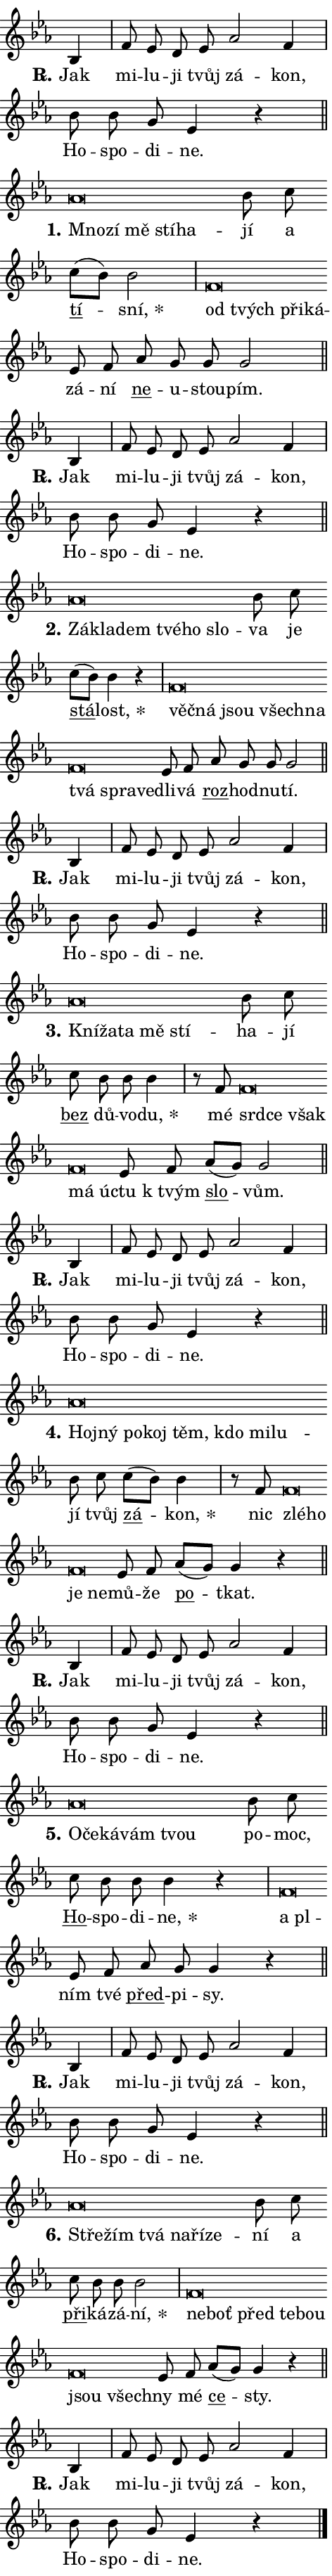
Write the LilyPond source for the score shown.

\version "2.24.0"
\header { tagline = "" }
\paper {
  indent = 0\cm
  top-margin = 0\cm
  right-margin = 0.13\cm % to fit lyric hyphens
  bottom-margin = 0\cm
  left-margin = 0\cm
  paper-width = 8\cm
  page-breaking = #ly:one-page-breaking
  system-system-spacing.basic-distance = #11
  score-system-spacing.basic-distance = #11
  ragged-last = ##f
}


%% Author: Thomas Morley
%% https://lists.gnu.org/archive/html/lilypond-user/2020-05/msg00002.html
#(define (line-position grob)
"Returns position of @var[grob} in current system:
   @code{'start}, if at first time-step
   @code{'end}, if at last time-step
   @code{'middle} otherwise
"
  (let* ((col (ly:item-get-column grob))
         (ln (ly:grob-object col 'left-neighbor))
         (rn (ly:grob-object col 'right-neighbor))
         (col-to-check-left (if (ly:grob? ln) ln col))
         (col-to-check-right (if (ly:grob? rn) rn col))
         (break-dir-left
           (and
             (ly:grob-property col-to-check-left 'non-musical #f)
             (ly:item-break-dir col-to-check-left)))
         (break-dir-right
           (and
             (ly:grob-property col-to-check-right 'non-musical #f)
             (ly:item-break-dir col-to-check-right))))
        (cond ((eqv? 1 break-dir-left) 'start)
              ((eqv? -1 break-dir-right) 'end)
              (else 'middle))))

#(define (tranparent-at-line-position vctor)
  (lambda (grob)
  "Relying on @code{line-position} select the relevant enry from @var{vctor}.
Used to determine transparency,"
    (case (line-position grob)
      ((end) (not (vector-ref vctor 0)))
      ((middle) (not (vector-ref vctor 1)))
      ((start) (not (vector-ref vctor 2))))))

noteHeadBreakVisibility =
#(define-music-function (break-visibility)(vector?)
"Makes @code{NoteHead}s transparent relying on @var{break-visibility}"
#{
  \override NoteHead.transparent =
    #(tranparent-at-line-position break-visibility)
#})

#(define delete-ledgers-for-transparent-note-heads
  (lambda (grob)
    "Reads whether a @code{NoteHead} is transparent.
If so this @code{NoteHead} is removed from @code{'note-heads} from
@var{grob}, which is supposed to be @code{LedgerLineSpanner}.
As a result ledgers are not printed for this @code{NoteHead}"
    (let* ((nhds-array (ly:grob-object grob 'note-heads))
           (nhds-list
             (if (ly:grob-array? nhds-array)
                 (ly:grob-array->list nhds-array)
                 '()))
           ;; Relies on the transparent-property being done before
           ;; Staff.LedgerLineSpanner.after-line-breaking is executed.
           ;; This is fragile ...
           (to-keep
             (remove
               (lambda (nhd)
                 (ly:grob-property nhd 'transparent #f))
               nhds-list)))
      ;; TODO find a better method to iterate over grob-arrays, similiar
      ;; to filter/remove etc for lists
      ;; For now rebuilt from scratch
      (set! (ly:grob-object grob 'note-heads)  '())
      (for-each
        (lambda (nhd)
          (ly:pointer-group-interface::add-grob grob 'note-heads nhd))
        to-keep))))

squashNotes = {
  \override NoteHead.X-extent = #'(-0.2 . 0.2)
  \override NoteHead.Y-extent = #'(-0.75 . 0)
  \override NoteHead.stencil =
    #(lambda (grob)
       (let ((pos (ly:grob-property grob 'staff-position)))
         (begin
           (if (< pos -7) (display "ERROR: Lower brevis then expected\n") (display ""))
           (if (<= pos -6) ly:text-interface::print ly:note-head::print))))
}
unSquashNotes = {
  \revert NoteHead.X-extent
  \revert NoteHead.Y-extent
  \revert NoteHead.stencil
}

hideNotes = \noteHeadBreakVisibility #begin-of-line-visible
unHideNotes = \noteHeadBreakVisibility #all-visible

% work-around for resetting accidentals
% https://lilypond.org/doc/v2.23/Documentation/notation/displaying-rhythms#unmetered-music
cadenzaMeasure = {
  \cadenzaOff
  \partial 1024 s1024
  \cadenzaOn
}

#(define-markup-command (accent layout props text) (markup?)
  "Underline accented syllable"
  (interpret-markup layout props
    #{\markup \override #'(offset . 4.3) \underline { #text }#}))

responsum = \markup \concat {
  "R" \hspace #-1.05 \path #0.1 #'((moveto 0 0.07) (lineto 0.9 0.8)) \hspace #0.05 "."
}

spaceSize = #0.6828661417322834 % exact space size for TeX Gyre Schola

\layout {
  \context {
    \Staff
    \remove "Time_signature_engraver"
    \override LedgerLineSpanner.after-line-breaking = #delete-ledgers-for-transparent-note-heads
  }
  \context {
    \Lyrics {
      \override LyricSpace.minimum-distance = \spaceSize
      \override LyricText.font-name = #"TeX Gyre Schola"
      \override LyricText.font-size = 1
      \override StanzaNumber.font-name = #"TeX Gyre Schola Bold"
      \override StanzaNumber.font-size = 1
    }
  }
  \context {
    \Score 
    \override NoteHead.text =
      #(lambda (grob) 
        (let ((pos (ly:grob-property grob 'staff-position)))
          #{\markup {
            \combine
              \halign #-0.55 \raise #(if (= pos -6) 0 0.5) \override #'(thickness . 2) \draw-line #'(3.2 . 0)
              \musicglyph "noteheads.sM1"
          }#}))
  }
}

% magnetic-lyrics.ily
%
%   written by
%     Jean Abou Samra <jean@abou-samra.fr>
%     Werner Lemberg <wl@gnu.org>
%
%   adapted by
%     Jiri Hon <jiri.hon@gmail.com>
%
% Version 2022-Apr-15

% https://www.mail-archive.com/lilypond-user@gnu.org/msg149350.html

#(define (Left_hyphen_pointer_engraver context)
   "Collect syllable-hyphen-syllable occurrences in lyrics and store
them in properties.  This engraver only looks to the left.  For
example, if the lyrics input is @code{foo -- bar}, it does the
following.

@itemize @bullet
@item
Set the @code{text} property of the @code{LyricHyphen} grob between
@q{foo} and @q{bar} to @code{foo}.

@item
Set the @code{left-hyphen} property of the @code{LyricText} grob with
text @q{foo} to the @code{LyricHyphen} grob between @q{foo} and
@q{bar}.
@end itemize

Use this auxiliary engraver in combination with the
@code{lyric-@/text::@/apply-@/magnetic-@/offset!} hook."
   (let ((hyphen #f)
         (text #f))
     (make-engraver
      (acknowledgers
       ((lyric-syllable-interface engraver grob source-engraver)
        (set! text grob)))
      (end-acknowledgers
       ((lyric-hyphen-interface engraver grob source-engraver)
        ;(when (not (grob::has-interface grob 'lyric-space-interface))
          (set! hyphen grob)));)
      ((stop-translation-timestep engraver)
       (when (and text hyphen)
         (ly:grob-set-object! text 'left-hyphen hyphen))
       (set! text #f)
       (set! hyphen #f)))))

#(define (lyric-text::apply-magnetic-offset! grob)
   "If the space between two syllables is less than the value in
property @code{LyricText@/.details@/.squash-threshold}, move the right
syllable to the left so that it gets concatenated with the left
syllable.

Use this function as a hook for
@code{LyricText@/.after-@/line-@/breaking} if the
@code{Left_@/hyphen_@/pointer_@/engraver} is active."
   (let ((hyphen (ly:grob-object grob 'left-hyphen #f)))
     (when hyphen
       (let ((left-text (ly:spanner-bound hyphen LEFT)))
         (when (grob::has-interface left-text 'lyric-syllable-interface)
           (let* ((common (ly:grob-common-refpoint grob left-text X))
                  (this-x-ext (ly:grob-extent grob common X))
                  (left-x-ext
                   (begin
                     ;; Trigger magnetism for left-text.
                     (ly:grob-property left-text 'after-line-breaking)
                     (ly:grob-extent left-text common X)))
                  ;; `delta` is the gap width between two syllables.
                  (delta (- (interval-start this-x-ext)
                            (interval-end left-x-ext)))
                  (details (ly:grob-property grob 'details))
                  (threshold (assoc-get 'squash-threshold details 0.2)))
             (when (< delta threshold)
               (let* (;; We have to manipulate the input text so that
                      ;; ligatures crossing syllable boundaries are not
                      ;; disabled.  For languages based on the Latin
                      ;; script this is essentially a beautification.
                      ;; However, for non-Western scripts it can be a
                      ;; necessity.
                      (lt (ly:grob-property left-text 'text))
                      (rt (ly:grob-property grob 'text))
                      (is-space (grob::has-interface hyphen 'lyric-space-interface))
                      (space (if is-space " " ""))
                      (extra-delta (if is-space spaceSize 0))
                      ;; Append new syllable.
                      (ltrt-space (if (and (string? lt) (string? rt))
                                (string-append lt space rt)
                                (make-concat-markup (list lt space rt))))
                      ;; Right-align `ltrt` to the right side.
                      (ltrt-space-markup (grob-interpret-markup
                               grob
                               (make-translate-markup
                                (cons (interval-length this-x-ext) 0)
                                (make-right-align-markup ltrt-space)))))
                 (begin
                   ;; Don't print `left-text`.
                   (ly:grob-set-property! left-text 'stencil #f)
                   ;; Set text and stencil (which holds all collected
                   ;; syllables so far) and shift it to the left.
                   (ly:grob-set-property! grob 'text ltrt-space)
                   (ly:grob-set-property! grob 'stencil ltrt-space-markup)
                   (ly:grob-translate-axis! grob (- (- delta extra-delta)) X))))))))))


#(define (lyric-hyphen::displace-bounds-first grob)
   ;; Make very sure this callback isn't triggered too early.
   (let ((left (ly:spanner-bound grob LEFT))
         (right (ly:spanner-bound grob RIGHT)))
     (ly:grob-property left 'after-line-breaking)
     (ly:grob-property right 'after-line-breaking)
     (ly:lyric-hyphen::print grob)))

squashThreshold = #0.4

\layout {
  \context {
    \Lyrics
    \consists #Left_hyphen_pointer_engraver
    \override LyricText.after-line-breaking =
      #lyric-text::apply-magnetic-offset!
    \override LyricHyphen.stencil = #lyric-hyphen::displace-bounds-first
    \override LyricText.details.squash-threshold = \squashThreshold
    \override LyricHyphen.minimum-distance = 0
    \override LyricHyphen.minimum-length = \squashThreshold
  }
}

squashText = \override LyricText.details.squash-threshold = 9999
unSquashText = \override LyricText.details.squash-threshold = \squashThreshold

leftText = \override LyricText.self-alignment-X = #LEFT
unLeftText = \revert LyricText.self-alignment-X

starOffset = #(lambda (grob) 
                (let ((x_offset (ly:self-alignment-interface::aligned-on-x-parent grob)))
                  (if (= x_offset 0) 0 (+ x_offset 1.2))))

star = #(define-music-function (syllable)(string?)
"Append star separator at the end of a syllable"
#{
  \once \override LyricText.X-offset = #starOffset
  \lyricmode { \markup {
    #syllable
    \override #'((font-name . "TeX Gyre Schola Bold")) \hspace #0.2 \lower #0.65 \larger "*"
  } }
#})

starAccent = #(define-music-function (syllable)(string?)
"Append star separator at the end of a syllable and make accent"
#{
  \once \override LyricText.X-offset = #starOffset
  \lyricmode { \markup {
    \accent #syllable
    \override #'((font-name . "TeX Gyre Schola Bold")) \hspace #0.2 \lower #0.65 \larger "*"
  } }
#})

breath = #(define-music-function (syllable)(string?)
"Append breathing indicator at the end of a syllable"
#{
  \lyricmode { \markup { #syllable "+" } }
#})

optionalBreath = #(define-music-function (syllable)(string?)
"Append optional breathing indicator at the end of a syllable"
#{
  \lyricmode { \markup { #syllable "(+)" } }
#})


\score {
    <<
        \new Voice = "melody" { \cadenzaOn \key es \major \relative { bes4 \cadenzaMeasure \bar "|" f'8 es d es as2 f4 \cadenzaMeasure \bar "|" bes8 bes g es4 r \cadenzaMeasure \bar "||" \break } }
        \new Lyrics \lyricsto "melody" { \lyricmode { \set stanza = \responsum
Jak mi -- lu -- ji tvůj zá -- kon, Ho -- spo -- di -- ne. } }
    >>
    \layout {}
}

\score {
    <<
        \new Voice = "melody" { \cadenzaOn \key es \major \relative { \squashNotes as'\breve*1/16 \hideNotes \breve*1/16 \bar "" \breve*1/16 \bar "" \breve*1/16 \breve*1/16 \bar "" \unHideNotes \unSquashNotes bes8 c \bar "" c[( bes)] bes2 \cadenzaMeasure \bar "|" \squashNotes f\breve*1/16 \hideNotes \breve*1/16 \bar "" \breve*1/16 \breve*1/16 \bar "" \unHideNotes \unSquashNotes es8 f \bar "" as g g g2 \cadenzaMeasure \bar "||" \break } }
        \new Lyrics \lyricsto "melody" { \lyricmode { \set stanza = "1."
\leftText Mno -- \squashText zí mě stí -- ha -- \unLeftText \unSquashText jí a \markup \accent tí -- \star sní, \leftText od \squashText tvých při -- ká -- \unLeftText \unSquashText zá -- ní \markup \accent ne -- u -- stou -- pím. } }
    >>
    \layout {}
}

\score {
    <<
        \new Voice = "melody" { \cadenzaOn \key es \major \relative { bes4 \cadenzaMeasure \bar "|" f'8 es d es as2 f4 \cadenzaMeasure \bar "|" bes8 bes g es4 r \cadenzaMeasure \bar "||" \break } }
        \new Lyrics \lyricsto "melody" { \lyricmode { \set stanza = \responsum
Jak mi -- lu -- ji tvůj zá -- kon, Ho -- spo -- di -- ne. } }
    >>
    \layout {}
}

\score {
    <<
        \new Voice = "melody" { \cadenzaOn \key es \major \relative { \squashNotes as'\breve*1/16 \hideNotes \breve*1/16 \bar "" \breve*1/16 \bar "" \breve*1/16 \bar "" \breve*1/16 \breve*1/16 \bar "" \unHideNotes \unSquashNotes bes8 c \bar "" c[( bes)] bes4 r \cadenzaMeasure \bar "|" \squashNotes f\breve*1/16 \hideNotes \breve*1/16 \bar "" \breve*1/16 \bar "" \breve*1/16 \bar "" \breve*1/16 \bar "" \breve*1/16 \bar "" \breve*1/16 \breve*1/16 \bar "" \unHideNotes \unSquashNotes es8 f \bar "" as g g g2 \cadenzaMeasure \bar "||" \break } }
        \new Lyrics \lyricsto "melody" { \lyricmode { \set stanza = "2."
\leftText Zá -- \squashText kla -- dem tvé -- ho slo -- \unLeftText \unSquashText va je \markup \accent stá -- \star lost, \leftText věč -- \squashText ná jsou všech -- na tvá spra -- ve -- \unLeftText \unSquashText dli -- vá \markup \accent roz -- hod -- nu -- tí. } }
    >>
    \layout {}
}

\score {
    <<
        \new Voice = "melody" { \cadenzaOn \key es \major \relative { bes4 \cadenzaMeasure \bar "|" f'8 es d es as2 f4 \cadenzaMeasure \bar "|" bes8 bes g es4 r \cadenzaMeasure \bar "||" \break } }
        \new Lyrics \lyricsto "melody" { \lyricmode { \set stanza = \responsum
Jak mi -- lu -- ji tvůj zá -- kon, Ho -- spo -- di -- ne. } }
    >>
    \layout {}
}

\score {
    <<
        \new Voice = "melody" { \cadenzaOn \key es \major \relative { \squashNotes as'\breve*1/16 \hideNotes \breve*1/16 \bar "" \breve*1/16 \bar "" \breve*1/16 \breve*1/16 \bar "" \unHideNotes \unSquashNotes bes8 c \bar "" c bes bes bes4 \cadenzaMeasure \bar "|" r8 f8 \squashNotes f\breve*1/16 \hideNotes \breve*1/16 \bar "" \breve*1/16 \bar "" \breve*1/16 \breve*1/16 \bar "" \unHideNotes \unSquashNotes es8 f \bar "" as[( g)] g2 \cadenzaMeasure \bar "||" \break } }
        \new Lyrics \lyricsto "melody" { \lyricmode { \set stanza = "3."
\leftText Kní -- \squashText ža -- ta mě stí -- \unLeftText \unSquashText ha -- jí \markup \accent bez dů -- vo -- \star du, mé \leftText srd -- \squashText ce však má ú -- \unLeftText \unSquashText ctu "k tvým" \markup \accent slo -- vům. } }
    >>
    \layout {}
}

\score {
    <<
        \new Voice = "melody" { \cadenzaOn \key es \major \relative { bes4 \cadenzaMeasure \bar "|" f'8 es d es as2 f4 \cadenzaMeasure \bar "|" bes8 bes g es4 r \cadenzaMeasure \bar "||" \break } }
        \new Lyrics \lyricsto "melody" { \lyricmode { \set stanza = \responsum
Jak mi -- lu -- ji tvůj zá -- kon, Ho -- spo -- di -- ne. } }
    >>
    \layout {}
}

\score {
    <<
        \new Voice = "melody" { \cadenzaOn \key es \major \relative { \squashNotes as'\breve*1/16 \hideNotes \breve*1/16 \bar "" \breve*1/16 \bar "" \breve*1/16 \bar "" \breve*1/16 \bar "" \breve*1/16 \bar "" \breve*1/16 \breve*1/16 \bar "" \unHideNotes \unSquashNotes bes8 c \bar "" c[( bes)] bes4 \cadenzaMeasure \bar "|" r8 f8 \squashNotes f\breve*1/16 \hideNotes \breve*1/16 \bar "" \breve*1/16 \breve*1/16 \bar "" \unHideNotes \unSquashNotes es8 f \bar "" as[( g)] g4 r \cadenzaMeasure \bar "||" \break } }
        \new Lyrics \lyricsto "melody" { \lyricmode { \set stanza = "4."
\leftText Hoj -- \squashText ný po -- koj těm, kdo mi -- lu -- \unLeftText \unSquashText jí tvůj \markup \accent zá -- \star kon, nic \leftText zlé -- \squashText ho je ne -- \unLeftText \unSquashText mů -- že \markup \accent po -- tkat. } }
    >>
    \layout {}
}

\score {
    <<
        \new Voice = "melody" { \cadenzaOn \key es \major \relative { bes4 \cadenzaMeasure \bar "|" f'8 es d es as2 f4 \cadenzaMeasure \bar "|" bes8 bes g es4 r \cadenzaMeasure \bar "||" \break } }
        \new Lyrics \lyricsto "melody" { \lyricmode { \set stanza = \responsum
Jak mi -- lu -- ji tvůj zá -- kon, Ho -- spo -- di -- ne. } }
    >>
    \layout {}
}

\score {
    <<
        \new Voice = "melody" { \cadenzaOn \key es \major \relative { \squashNotes as'\breve*1/16 \hideNotes \breve*1/16 \bar "" \breve*1/16 \bar "" \breve*1/16 \breve*1/16 \bar "" \unHideNotes \unSquashNotes bes8 c \bar "" c bes bes bes4 r \cadenzaMeasure \bar "|" \squashNotes f\breve*1/16 \hideNotes \breve*1/16 \bar "" \unHideNotes \unSquashNotes es8 f \bar "" as g g4 r \cadenzaMeasure \bar "||" \break } }
        \new Lyrics \lyricsto "melody" { \lyricmode { \set stanza = "5."
\leftText O -- \squashText če -- ká -- vám tvou \unLeftText \unSquashText po -- moc, \markup \accent Ho -- spo -- di -- \star ne, \leftText a \squashText pl -- \unLeftText \unSquashText ním tvé \markup \accent před -- pi -- sy. } }
    >>
    \layout {}
}

\score {
    <<
        \new Voice = "melody" { \cadenzaOn \key es \major \relative { bes4 \cadenzaMeasure \bar "|" f'8 es d es as2 f4 \cadenzaMeasure \bar "|" bes8 bes g es4 r \cadenzaMeasure \bar "||" \break } }
        \new Lyrics \lyricsto "melody" { \lyricmode { \set stanza = \responsum
Jak mi -- lu -- ji tvůj zá -- kon, Ho -- spo -- di -- ne. } }
    >>
    \layout {}
}

\score {
    <<
        \new Voice = "melody" { \cadenzaOn \key es \major \relative { \squashNotes as'\breve*1/16 \hideNotes \breve*1/16 \bar "" \breve*1/16 \bar "" \breve*1/16 \bar "" \breve*1/16 \breve*1/16 \bar "" \unHideNotes \unSquashNotes bes8 c \bar "" c bes bes bes2 \cadenzaMeasure \bar "|" \squashNotes f\breve*1/16 \hideNotes \breve*1/16 \bar "" \breve*1/16 \bar "" \breve*1/16 \bar "" \breve*1/16 \bar "" \breve*1/16 \breve*1/16 \bar "" \unHideNotes \unSquashNotes es8 f \bar "" as[( g)] g4 r \cadenzaMeasure \bar "||" \break } }
        \new Lyrics \lyricsto "melody" { \lyricmode { \set stanza = "6."
\leftText Stře -- \squashText žím tvá na -- ří -- ze -- \unLeftText \unSquashText ní a \markup \accent při -- ká -- zá -- \star ní, \leftText ne -- \squashText boť před te -- bou jsou všech -- \unLeftText \unSquashText ny mé \markup \accent ce -- sty. } }
    >>
    \layout {}
}

\score {
    <<
        \new Voice = "melody" { \cadenzaOn \key es \major \relative { bes4 \cadenzaMeasure \bar "|" f'8 es d es as2 f4 \cadenzaMeasure \bar "|" bes8 bes g es4 r \cadenzaMeasure \bar "||" \break } \bar "|." }
        \new Lyrics \lyricsto "melody" { \lyricmode { \set stanza = \responsum
Jak mi -- lu -- ji tvůj zá -- kon, Ho -- spo -- di -- ne. } }
    >>
    \layout {}
}
